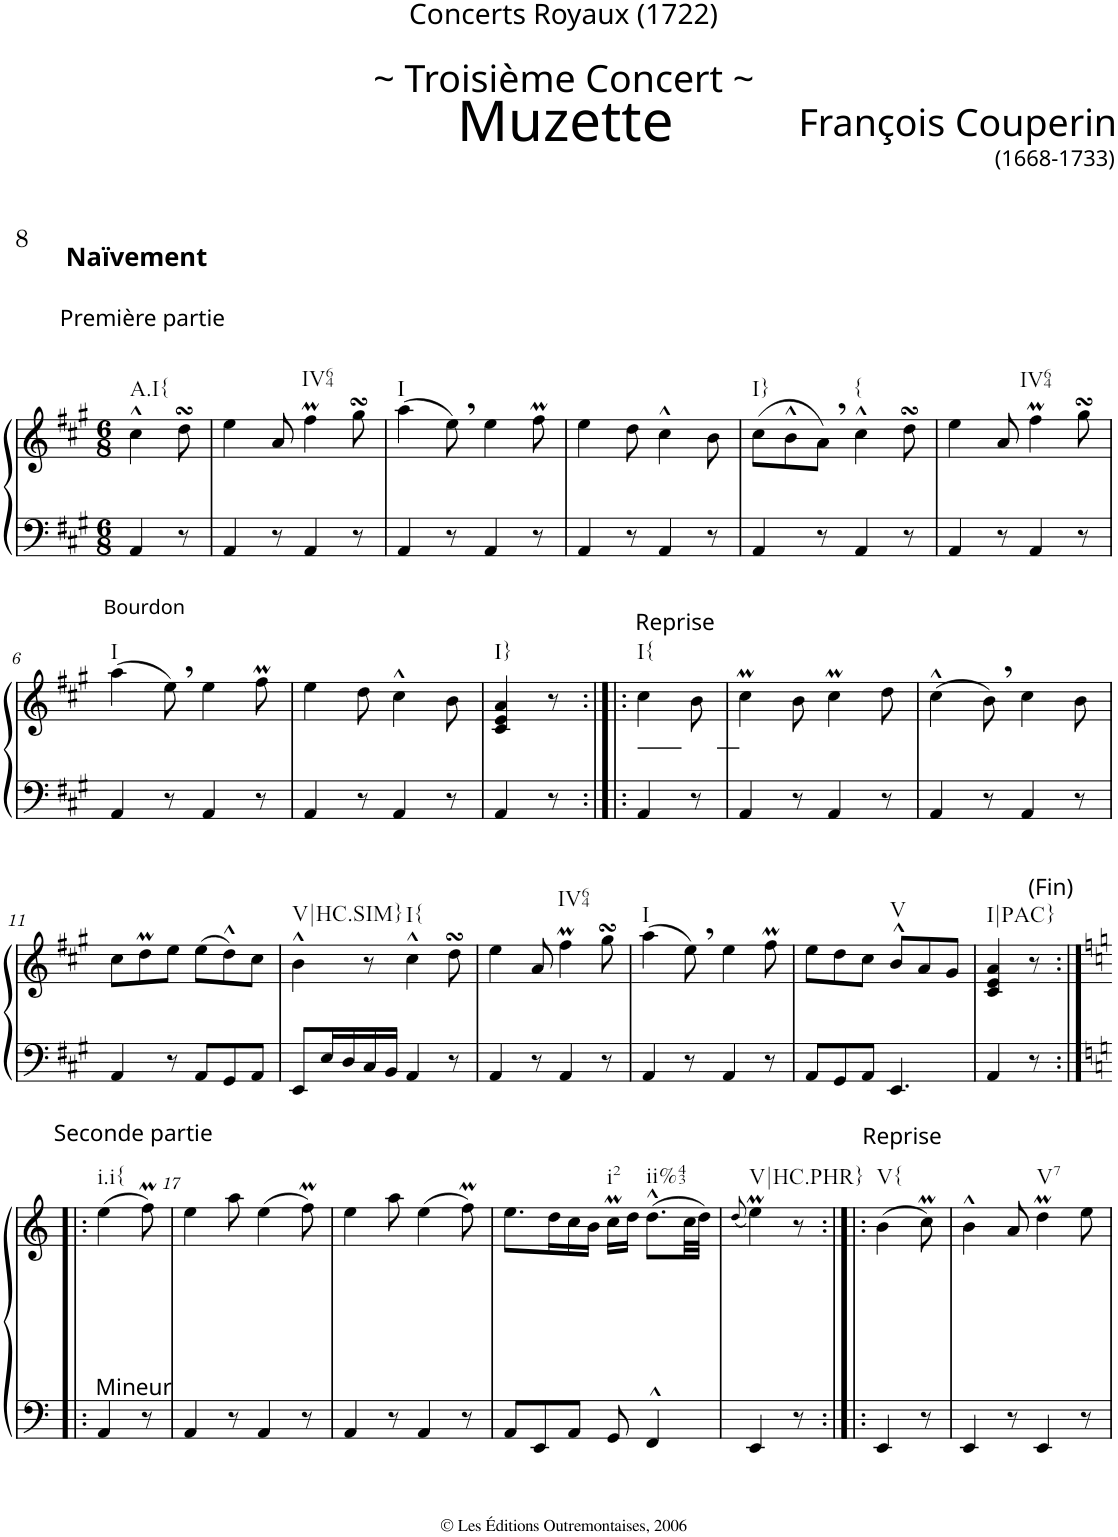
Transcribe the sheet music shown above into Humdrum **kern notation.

**kern	**kern
*part1	*part1
*staff2	*staff1
*I"Clavecin	*
*clefF4	*clefG2
*k[f#c#g#]	*k[f#c#g#]
*A:	*A:
*M6/8	*M6/8
=	=
!	!LO:TX:a:B:t=Naïvement
!	!LO:TX:a:t=Première partie
!	!LO:TX:b:t=A.I{
!LO:TX:b:t=Bourdon	!
4AA/	4cc#^^\
8r	8ddsSSs\
=1	=1
4AA/	4ee\
8r	8a/
!	!LO:TX:b:t=IV64
4AA/	4ff#M\
8r	8gg#sSsS\
=2	=2
!	!LO:TX:b:t=I
4AA/	(>4aa\
8r	8ee,\)
4AA/	4ee\
8r	8ff#M\
=3	=3
4AA/	4ee\
8r	8dd\
4AA/	4cc#^^\
8r	8b\
=4	=4
!	!LO:TX:b:t=I}
4AA/	(>8cc#\L
.	8b^^\
8r	8a,\J)
!	!LO:TX:b:t={
4AA/	4cc#^^\
8r	8ddsSSs\
=5	=5
4AA/	4ee\
8r	8a/
!	!LO:TX:b:t=IV64
4AA/	4ff#M\
8r	8gg#sSsS\
!!LO:LB:g=z
=6	=6
!	!LO:TX:b:t=I
4AA/	(>4aa\
8r	8ee,\)
4AA/	4ee\
8r	8ff#M\
=7	=7
4AA/	4ee\
8r	8dd\
4AA/	4cc#^^\
8r	8b\
=8	=8
!	!LO:TX:b:t=I}
4AA/	4c#/ 4e/ 4a/
8r	8r
=8X1:|!|:	=8X1:|!|:
!	!LO:TX:a:t=Reprise
!	!LO:TX:b:t=I{
4AA/	4cc#\
8r	8b\
=9	=9
4AA/	4cc#m\
8r	8b\
4AA/	4cc#m\
8r	8dd\
=10	=10
4AA/	(>4cc#^^\
8r	8b,\)
4AA/	4cc#\
8r	8b\
!!LO:LB:g=z
=11	=11
4AA/	8cc#\L
.	8ddM\
8r	8ee\J
8AA/L	(>8ee\L
8GG#/	8dd^^\)
8AA/J	8cc#\J
=12	=12
!	!LO:TX:b:t=V|HC.SIM}
8EE/L	4b^^\
16E/L	.
16D/	.
16C#/	8r
16BB/JJ	.
!	!LO:TX:b:t=I{
4AA/	4cc#^^\
8r	8ddsSSs\
=13	=13
4AA/	4ee\
8r	8a/
!	!LO:TX:b:t=IV64
4AA/	4ff#M\
8r	8gg#sSsS\
=14	=14
!	!LO:TX:b:t=I
4AA/	(>4aa\
8r	8ee,\)
4AA/	4ee\
8r	8ff#M\
=15	=15
8AA/L	8ee\L
8GG#/	8dd\
8AA/J	8cc#\J
!	!LO:TX:b:t=V
4.EE/	8b^^/L
.	8a/
.	8g#/J
=16	=16
!	!LO:TX:b:t=I|PAC}
4AA/	4c#/ 4e/ 4a/
!	!LO:TX:a:t=(Fin)
8r	8r
!!LO:LB:g=z
=16X2:|!|:	=16X2:|!|:
*k[]	*k[]
*a:	*a:
!	!LO:TX:a:t=Seconde partie
!	!LO:TX:b:t=Mineur
!	!LO:TX:b:t=i.i{
4AA/	(>4ee\
8r	8ffM\)
=17	=17
4AA/	4ee\
8r	8aa\
4AA/	(>4ee\
8r	8ffM\)
=18	=18
4AA/	4ee\
8r	8aa\
4AA/	(>4ee\
8r	8ffM\)
=19	=19
8AA/L	8.ee\L
8EE/	.
.	16dd\L
8AA/J	16cc\
.	16b\JJ
!	!LO:TX:b:t=i2
8GG/	16ccM\LL
.	16dd\JJ
!	!LO:TX:b:t=ii%43
4FF^^/	(>8.dd^^\L
.	32cc\LL
.	32dd\JJJ)
=20	=20
.	(<8qdd/
!	!LO:TX:b:t=V|HC.PHR}
4EE/	4eem\)
8r	8r
=20X3:|!|:	=20X3:|!|:
!	!LO:TX:a:t=Reprise
!	!LO:TX:b:t=V{
4EE/	(>4b\
8r	8ccM\)
=21	=21
4EE/	4b^^\
8r	8a/
!	!LO:TX:b:t=V7
4EE/	4ddM\
8r	8ee\
=	=
*-	*-
